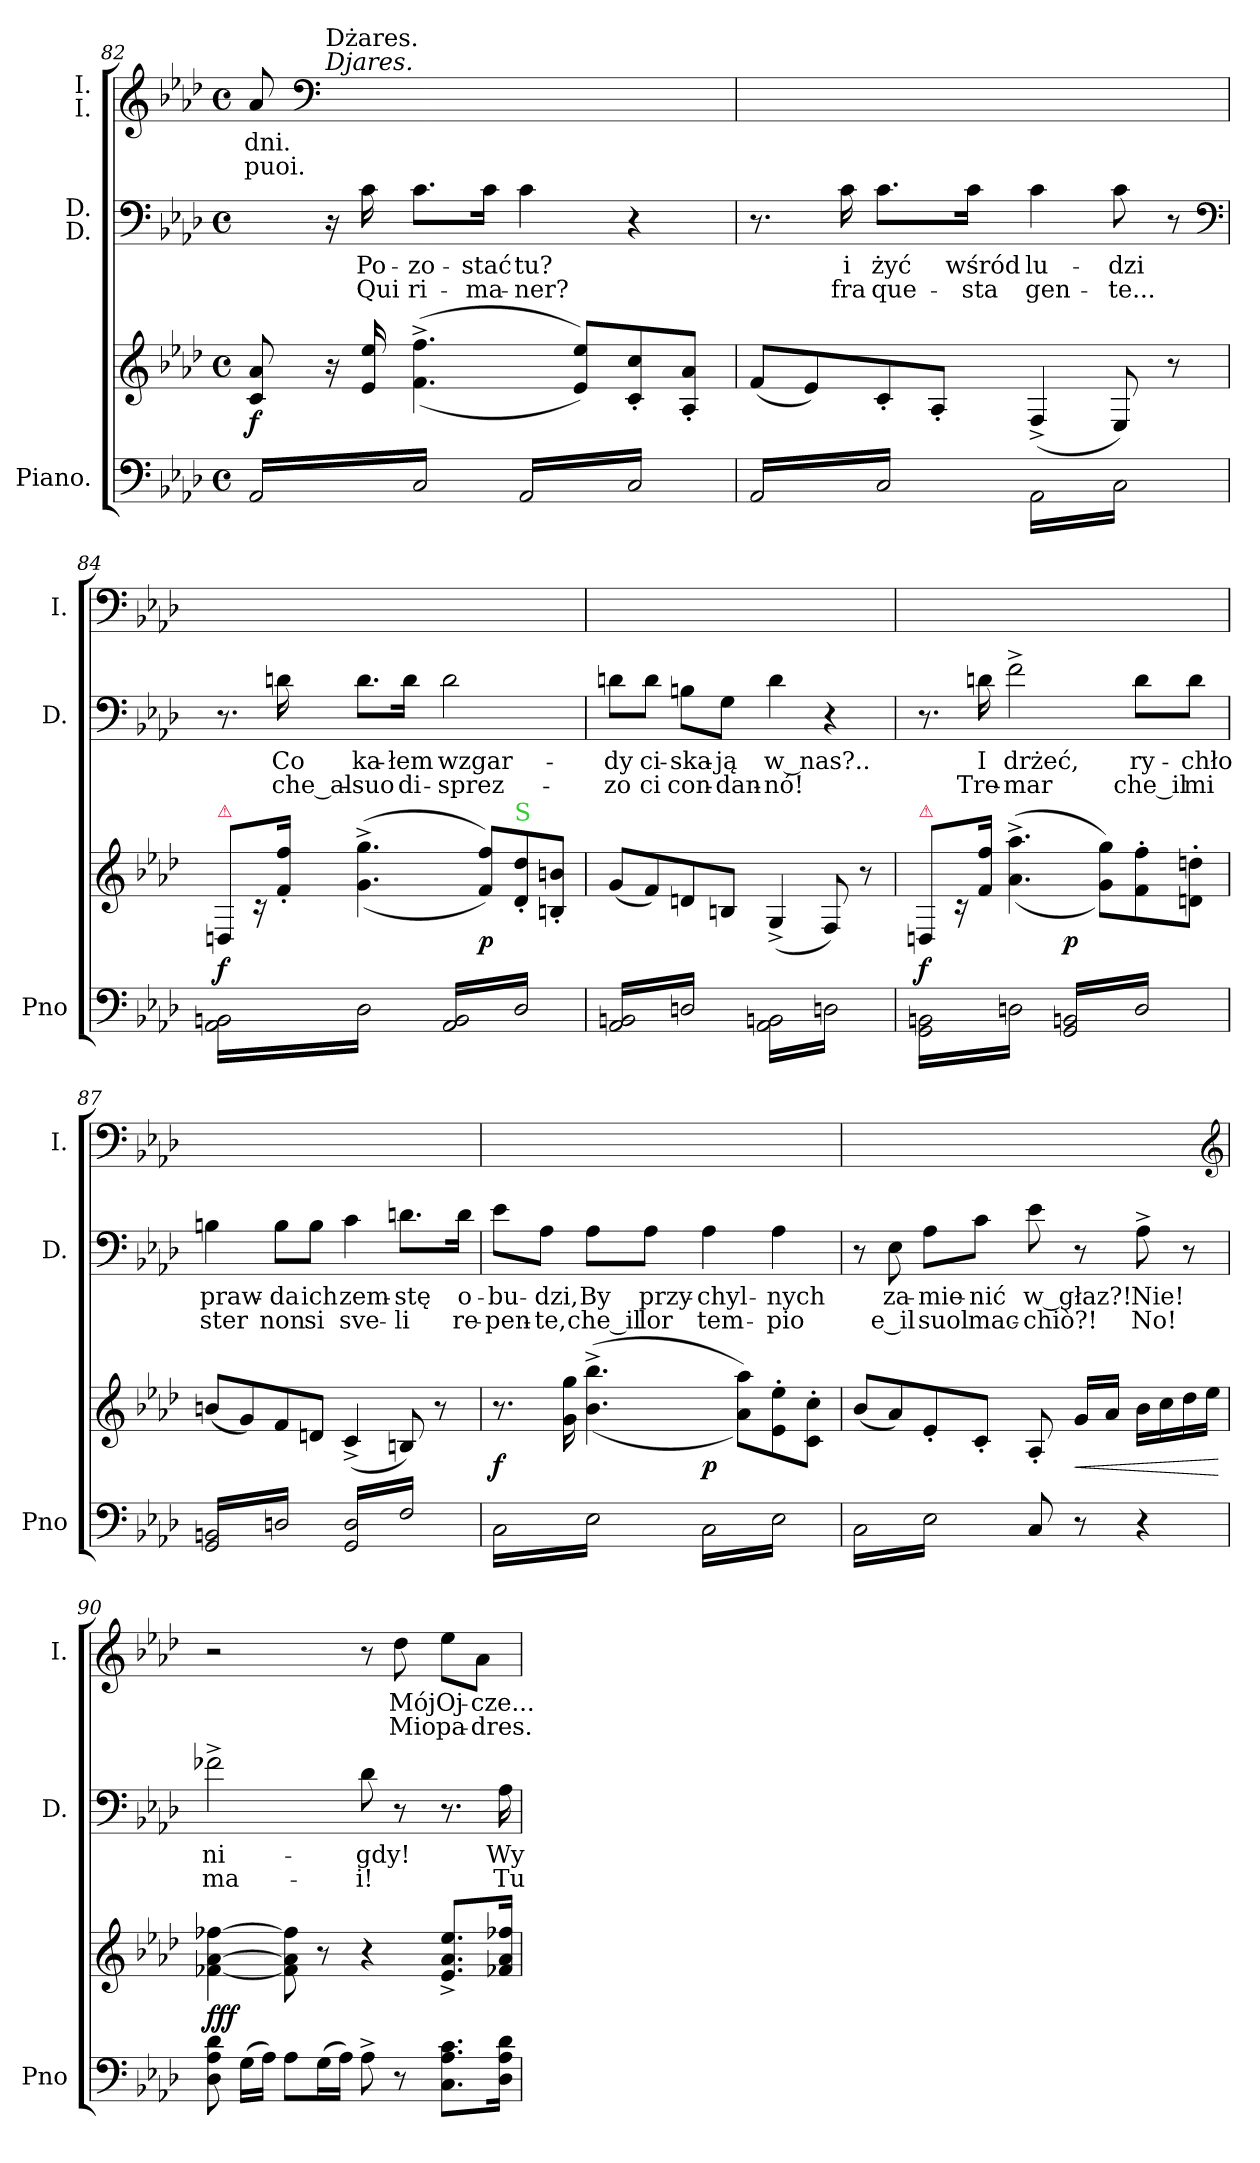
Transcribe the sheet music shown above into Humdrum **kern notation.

**kern	**kern	**dynam	**kern	**text	**text	**kern	**text	**text
*part3	*part3	*part3	*part2	*part2	*part2	*part1	*part1	*part1
*staff4	*staff3	*staff3/4	*staff2	*staff2	*staff2	*staff1	*staff1	*staff1
*I"Piano.	*	*	*I"D.\nD.	*	*	*I"I.\nI.	*	*
*I'Pno	*	*	*I'D.	*	*	*I'I.	*	*
*clefF4	*clefG2	*	*clefF4	*	*	*clefG2	*	*
*	*	*	*	*	*	*ITrd8c12	*	*
*k[b-e-a-d-]	*k[b-e-a-d-]	*	*k[b-e-a-d-]	*	*	*k[b-e-a-d-]	*	*
*M4/4	*M4/4	*	*M4/4	*	*	*M4/4	*	*
*met(c)	*met(c)	*	*met(c)	*	*	*met(c)	*	*
=82	=82	=82	=82	=82	=82	=82	=82	=82
*tremolo	*	*	*	*	*	*	*	*
16AA-/LL	8c/ 8a-/	f	8ryy	.	.	8A-/	dni.	puoi.
16C/	.	.	.	.	.	.	.	.
*	*	*	*	*	*	*clefF4	*	*
!	!	!	!	!	!	!LO:TX:a:i:t=Djares.	!	!
!	!	!	!	!	!	!LO:TX:a:t=Dżares.	!	!
16AA-/	16r	.	16r	.	.	8ryy	.	.
16C/	16e-/ 16ee-/	.	16c\	Po-	Qui	.	.	.
16AA-/	(<(>4.f^\ 4.ff^\	.	8.c\L	-zo-	ri-	2.ryy	.	.
16C/	.	.	.	.	.	.	.	.
16AA-/	.	.	.	.	.	.	.	.
16C/JJ	.	.	16c\Jk	-stać	-ma-	.	.	.
16AA-/LL	.	.	4c\	tu?	-ner?	.	.	.
16C/	.	.	.	.	.	.	.	.
16AA-/	8e-/ 8ee-/L))	.	.	.	.	.	.	.
16C/	.	.	.	.	.	.	.	.
16AA-/	8c'/ 8cc'/	.	4r	.	.	.	.	.
16C/	.	.	.	.	.	.	.	.
16AA-/	8A-'/ 8a-'/J	.	.	.	.	.	.	.
16C/JJ	.	.	.	.	.	.	.	.
=83	=83	=83	=83	=83	=83	=83	=83	=83
16AA-/LL	(8f/L	.	8.r	.	.	1ryy	.	.
16C/	.	.	.	.	.	.	.	.
16AA-/	8e-/)	.	.	.	.	.	.	.
16C/	.	.	16c\	i	fra	.	.	.
16AA-/	8c'/	.	8.c\L	żyć	que-	.	.	.
16C/	.	.	.	.	.	.	.	.
16AA-/	8A-'/J	.	.	.	.	.	.	.
16C/JJ	.	.	16c\Jk	wśród	-sta	.	.	.
16AA-\LL	(4F^/	.	4c\	lu-	gen-	.	.	.
16C\	.	.	.	.	.	.	.	.
16AA-\	.	.	.	.	.	.	.	.
16C\	.	.	.	.	.	.	.	.
16AA-\	8E-/)	.	8c\	-dzi	-te...	.	.	.
16C\	.	.	.	.	.	.	.	.
16AA-\	8r	.	8r	.	.	.	.	.
16C\JJ	.	.	.	.	.	.	.	.
*	*	*	*clefF4	*	*	*	*	*
=84	=84	=84	=84	=84	=84	=84	=84	=84
!	!LO:TX:a:color=crimson:t=⚠	!	!	!	!	!	!	!
16AA-\ 16BBn\LL	8Dn/L	f	8.r	.	.	1ryy	.	.
16D-\	.	.	.	.	.	.	.	.
16AA-\ 16BBn\	16r	.	.	.	.	.	.	.
16D-\	16f'\ 16ff'\Jk	.	16dn\	Co	che_al-	.	.	.
16AA-\ 16BBn\	(<(>4.g^\ 4.gg^\	.	8.d\L	ka-	-suo	.	.	.
16D-\	.	.	.	.	.	.	.	.
16AA-\ 16BBn\	.	.	.	.	.	.	.	.
16D-\JJ	.	.	16d\Jk	-łem	di-	.	.	.
16AA-/ 16BB/LL	.	.	2d\	wzgar-	-sprez-	.	.	.
16D-/	.	.	.	.	.	.	.	.
16AA-/ 16BB/	8f/ 8ff/L))	p	.	.	.	.	.	.
16D-/	.	.	.	.	.	.	.	.
!	!LO:TX:a:color=limegreen:t=S	!	!	!	!	!	!	!
16AA-/ 16BB/	8d-'/ 8dd-'/	.	.	.	.	.	.	.
16D-/	.	.	.	.	.	.	.	.
16AA-/ 16BB/	8Bn'/ 8bn'/J	.	.	.	.	.	.	.
16D-/JJ	.	.	.	.	.	.	.	.
=85	=85	=85	=85	=85	=85	=85	=85	=85
16AA-/ 16BBn/LL	(8g/L	.	8dn\L	-dy	-zo	1ryy	.	.
16Dn/	.	.	.	.	.	.	.	.
16AA-/ 16BBn/	8f/)	.	8d\J	ci-	ci	.	.	.
16Dn/	.	.	.	.	.	.	.	.
16AA-/ 16BBn/	8dn/	.	8Bn\L	-ska-	con-	.	.	.
16Dn/	.	.	.	.	.	.	.	.
16AA-/ 16BBn/	8Bn/J	.	8G\J	-ją	-dan-	.	.	.
16Dn/JJ	.	.	.	.	.	.	.	.
16AA-\ 16BBn\LL	(4G^/	.	4d\	w_nas?..	-nó!	.	.	.
16Dn\	.	.	.	.	.	.	.	.
16AA-\ 16BBn\	.	.	.	.	.	.	.	.
16Dn\	.	.	.	.	.	.	.	.
16AA-\ 16BBn\	8F/)	.	4r	.	.	.	.	.
16Dn\	.	.	.	.	.	.	.	.
16AA-\ 16BBn\	8r	.	.	.	.	.	.	.
16Dn\JJ	.	.	.	.	.	.	.	.
=86	=86	=86	=86	=86	=86	=86	=86	=86
*	*^	*	*	*	*	*	*	*
!	!LO:TX:a:color=crimson:t=⚠	!	!	!	!	!	!	!	!
16GG\ 16BBn\LL	8Dn/L	2ryy	f	8.r	.	.	1ryy	.	.
16Dn\	.	.	.	.	.	.	.	.	.
16GG\ 16BBn\	16r	.	.	.	.	.	.	.	.
16Dn\	16f\ 16ff\Jk	.	.	16dn\	I	Tre-	.	.	.
16GG\ 16BBn\	(<(>4.a-^\ 4.aa-^\	.	.	2f^\	drżeć,	-mar	.	.	.
16Dn\	.	.	.	.	.	.	.	.	.
16GG\ 16BBn\	.	.	.	.	.	.	.	.	.
16Dn\JJ	.	.	.	.	.	.	.	.	.
16GG/ 16BBn/LL	.	2ryy	p	.	.	.	.	.	.
16D/	.	.	.	.	.	.	.	.	.
16GG/ 16BBn/	8g\ 8gg\L))	.	.	.	.	.	.	.	.
16D/	.	.	.	.	.	.	.	.	.
16GG/ 16BBn/	8f'\ 8ff'\	.	.	8d\L	ry-	che_il	.	.	.
16D/	.	.	.	.	.	.	.	.	.
16GG/ 16BBn/	8dn'\ 8ddn'\J	.	.	8d\J	-chło	mi	.	.	.
16D/JJ	.	.	.	.	.	.	.	.	.
*	*v	*v	*	*	*	*	*	*	*
=87	=87	=87	=87	=87	=87	=87	=87	=87
16GG/ 16BBn/LL	(8bn/L	.	4Bn\	praw-	ster	1ryy	.	.
16Dn/	.	.	.	.	.	.	.	.
16GG/ 16BBn/	8g/)	.	.	.	.	.	.	.
16Dn/	.	.	.	.	.	.	.	.
16GG/ 16BBn/	8f/	.	8B\L	-da	non	.	.	.
16Dn/	.	.	.	.	.	.	.	.
16GG/ 16BBn/	8dn/J	.	8B\J	ich	si	.	.	.
16Dn/JJ	.	.	.	.	.	.	.	.
16GG/ 16D/LL	(4c^>/	.	4c\	zem-	sve-	.	.	.
16F/	.	.	.	.	.	.	.	.
16GG/ 16D/	.	.	.	.	.	.	.	.
16F/	.	.	.	.	.	.	.	.
16GG/ 16D/	8Bn/)	.	8.dn\L	-stę	-li	.	.	.
16F/	.	.	.	.	.	.	.	.
16GG/ 16D/	8r	.	.	.	.	.	.	.
16F/JJ	.	.	16d\Jk	o-	re-	.	.	.
=88	=88	=88	=88	=88	=88	=88	=88	=88
*	*^	*	*	*	*	*	*	*
16C\LL	8.r	2ryy	f	8e-\L	-bu-	-pen-	1ryy	.	.
16E-\	.	.	.	.	.	.	.	.	.
16C\	.	.	.	8A-\J	-dzi,	-te,	.	.	.
16E-\	16g\ 16gg\	.	.	.	.	.	.	.	.
16C\	(<(>4.b-^\ 4.bb-^\	.	.	8A-\L	By	che_il	.	.	.
16E-\	.	.	.	.	.	.	.	.	.
16C\	.	.	.	8A-\J	przy-	lor	.	.	.
16E-\JJ	.	.	.	.	.	.	.	.	.
16C\LL	.	2ryy	p	4A-\	-chyl-	tem-	.	.	.
16E-\	.	.	.	.	.	.	.	.	.
16C\	8a-\ 8aa-\L))	.	.	.	.	.	.	.	.
16E-\	.	.	.	.	.	.	.	.	.
16C\	8e-'\ 8ee-'\	.	.	4A-\	-nych	-pio	.	.	.
16E-\	.	.	.	.	.	.	.	.	.
16C\	8c'\ 8cc'\J	.	.	.	.	.	.	.	.
16E-\JJ	.	.	.	.	.	.	.	.	.
*	*v	*v	*	*	*	*	*	*	*
=89	=89	=89	=89	=89	=89	=89	=89	=89
16C\LL	(8b-/L	.	8r	.	.	1ryy	.	.
16E-\	.	.	.	.	.	.	.	.
16C\	8a-/)	.	8E-\	za-	e_il	.	.	.
16E-\	.	.	.	.	.	.	.	.
16C\	8e-'/	.	8A-\L	-mie-	suol	.	.	.
16E-\	.	.	.	.	.	.	.	.
16C\	8c'/J	.	8c\J	-nić	mac-	.	.	.
16E-\JJ	.	.	.	.	.	.	.	.
*Xtremolo	*	*	*	*	*	*	*	*
8C/	8A-'/	.	8e-\	w_głaz?!	-chiò?!	.	.	.
.	.	.	.	.	.	.	.	.
8r	16g/LL	<	8r	.	.	.	.	.
.	16a-/JJ	.	.	.	.	.	.	.
4r	16b-\LL	.	8A-^\	Nie!	No!	.	.	.
.	16cc\	.	.	.	.	.	.	.
.	16dd-\	.	8r	.	.	.	.	.
.	16ee-\JJ	.	.	.	.	.	.	.
*	*	*	*	*	*	*clefG2	*	*
.	.	[	.	.	.	.	.	.
=90	=90	=90	=90	=90	=90	=90	=90	=90
8D-\ 8A-\ 8d-\	[4f-X\ [4a-\ [4ff-X\	fff	2f-X^\	ni-	ma-	2r	.	.
(16G\LL	.	.	.	.	.	.	.	.
16A-\JJ)	.	.	.	.	.	.	.	.
8A-\L	8f-]\ 8a-]\ 8ff-]\	.	.	.	.	.	.	.
(16G\L	8r	.	.	.	.	.	.	.
16A-\JJ)	.	.	.	.	.	.	.	.
8A-^\	4r	.	8d-\	-gdy!	-i!	8r	.	.
8r	.	.	8r	.	.	8d-\	Mój	Mio
8.C\ 8.A-\ 8.c\L	8.e-^/ 8.a-^/ 8.ee-^/L	.	8.r	.	.	8e-\L	Oj-	pa-
.	.	.	.	.	.	8A-\J	-cze...	-dres.
16D-\ 16A-\ 16d-\Jk	16f-X/ 16a-/ 16ff-X/Jk	.	16A-\	Wy-	Tu	.	.	.
=	=	=	=	=	=	=	=	=
*-	*-	*-	*-	*-	*-	*-	*-	*-
